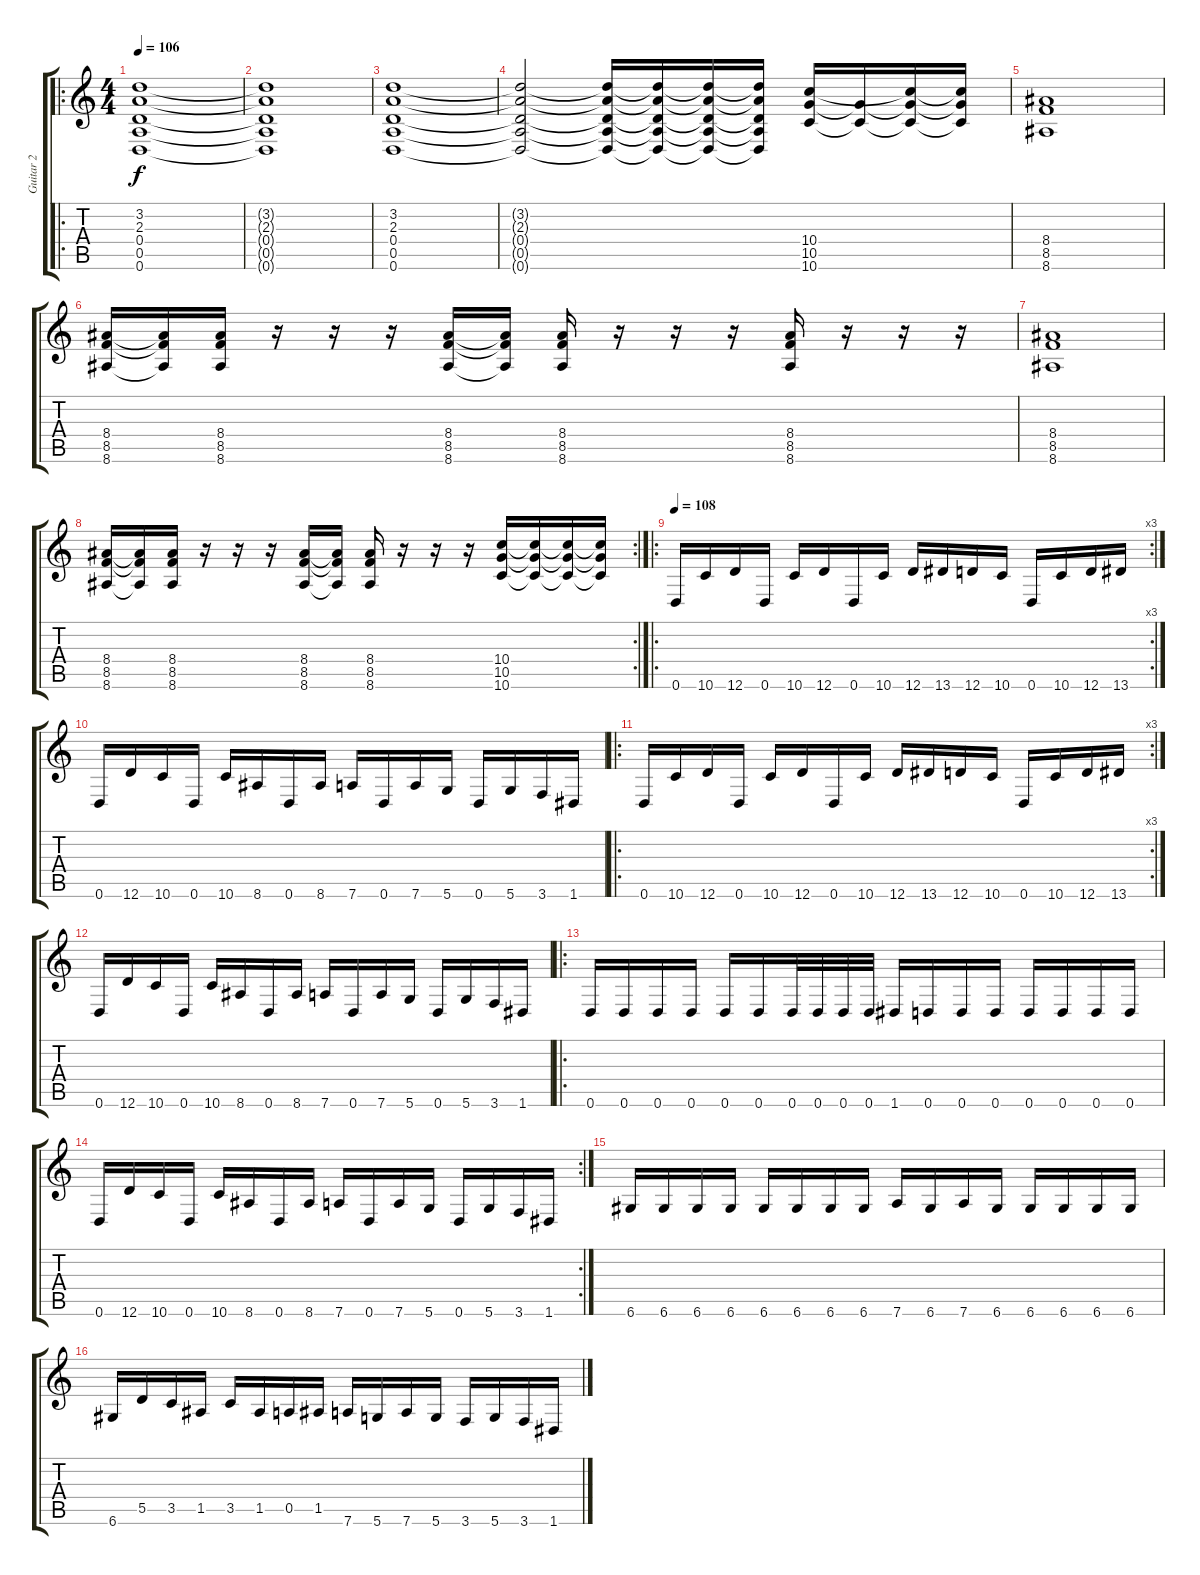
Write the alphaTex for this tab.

\track ("Guitar 2" "Guitar 2") {instrument distortionguitar}
\staff {score tabs}
\tuning (E4 B3 G3 D3 A2 D2) {hide}
\ro
\ts (4 4)
\tempo 106
\clef g2
\ks c
(3.2 2.3 0.4 0.5 0.6).1{dy f volume 13 instrument distortionguitar} |
(3.2{t} 2.3{t} 0.4{t} 0.5{t} 0.6{t}).1 |
(3.2 2.3 0.4 0.5 0.6).1 |
(3.2{t} 2.3{t} 0.4{t} 0.5{t} 0.6{t}).2 (3.2{t} 2.3{t} 0.4{t} 0.5{t} 0.6{t}).16 (3.2{t} 2.3{t} 0.4{t} 0.5{t} 0.6{t}).16 (3.2{t} 2.3{t} 0.4{t} 0.5{t} 0.6{t}).16 (3.2{t} 2.3{t} 0.4{t} 0.5{t} 0.6{t}).16 (10.4 10.5 10.6).16 (10.5{t} 10.6{t}).16 (10.4{t} 10.5{t} 10.6{t}).16 (10.4{t} 10.5{t} 10.6{t}).16 |
(8.4 8.5 8.6).1 |
(8.4 8.5 8.6).16 (8.4{t} 8.5{t} 8.6{t}).16 (8.4 8.5 8.6).16 r.16 r.16 r.16 (8.4 8.5 8.6).16 (8.4{t} 8.5{t} 8.6{t}).16 (8.4 8.5 8.6).16 r.16 r.16 r.16 (8.4 8.5 8.6).16 r.16 r.16 r.16 |
(8.4 8.5 8.6).1 |
\rc 2
(8.4 8.5 8.6).16 (8.4{t} 8.5{t} 8.6{t}).16 (8.4 8.5 8.6).16 r.16 r.16 r.16 (8.4 8.5 8.6).16 (8.4{t} 8.5{t} 8.6{t}).16 (8.4 8.5 8.6).16 r.16 r.16 r.16 (10.4 10.5 10.6).16 (10.4{t} 10.5{t} 10.6{t}).16 (10.4{t} 10.5{t} 10.6{t}).16 (10.4{t} 10.5{t} 10.6{t}).16 |
\ro
\rc 3
\tempo 108
0.6.16{volume 16} 10.6.16 12.6.16 0.6.16 10.6.16 12.6.16 0.6.16 10.6.16 12.6.16 13.6.16 12.6.16 10.6.16 0.6.16 10.6.16 12.6.16 13.6.16 |
0.6.16 12.6.16 10.6.16 0.6.16 10.6.16 8.6.16 0.6.16 8.6.16 7.6.16 0.6.16 7.6.16 5.6.16 0.6.16 5.6.16 3.6.16 1.6.16 |
\ro
\rc 3
0.6.16 10.6.16 12.6.16 0.6.16 10.6.16 12.6.16 0.6.16 10.6.16 12.6.16 13.6.16 12.6.16 10.6.16 0.6.16 10.6.16 12.6.16 13.6.16 |
0.6.16 12.6.16 10.6.16 0.6.16 10.6.16 8.6.16 0.6.16 8.6.16 7.6.16 0.6.16 7.6.16 5.6.16 0.6.16 5.6.16 3.6.16 1.6.16 |
\ro
0.6.16 0.6.16 0.6.16 0.6.16 0.6.16 0.6.16 0.6.32 0.6.32 0.6.32 0.6.32 1.6.16 0.6.16 0.6.16 0.6.16 0.6.16 0.6.16 0.6.16 0.6.16 |
\rc 2
0.6.16 12.6.16 10.6.16 0.6.16 10.6.16 8.6.16 0.6.16 8.6.16 7.6.16 0.6.16 7.6.16 5.6.16 0.6.16 5.6.16 3.6.16 1.6.16 |
6.6.16 6.6.16 6.6.16 6.6.16 6.6.16 6.6.16 6.6.16 6.6.16 7.6.16 6.6.16 7.6.16 6.6.16 6.6.16 6.6.16 6.6.16 6.6.16 |
6.6.16 5.5.16 3.5.16 1.5.16 3.5.16 1.5.16 0.5.16 1.5.16 7.6.16 5.6.16 7.6.16 5.6.16 3.6.16 5.6.16 3.6.16 1.6.16
